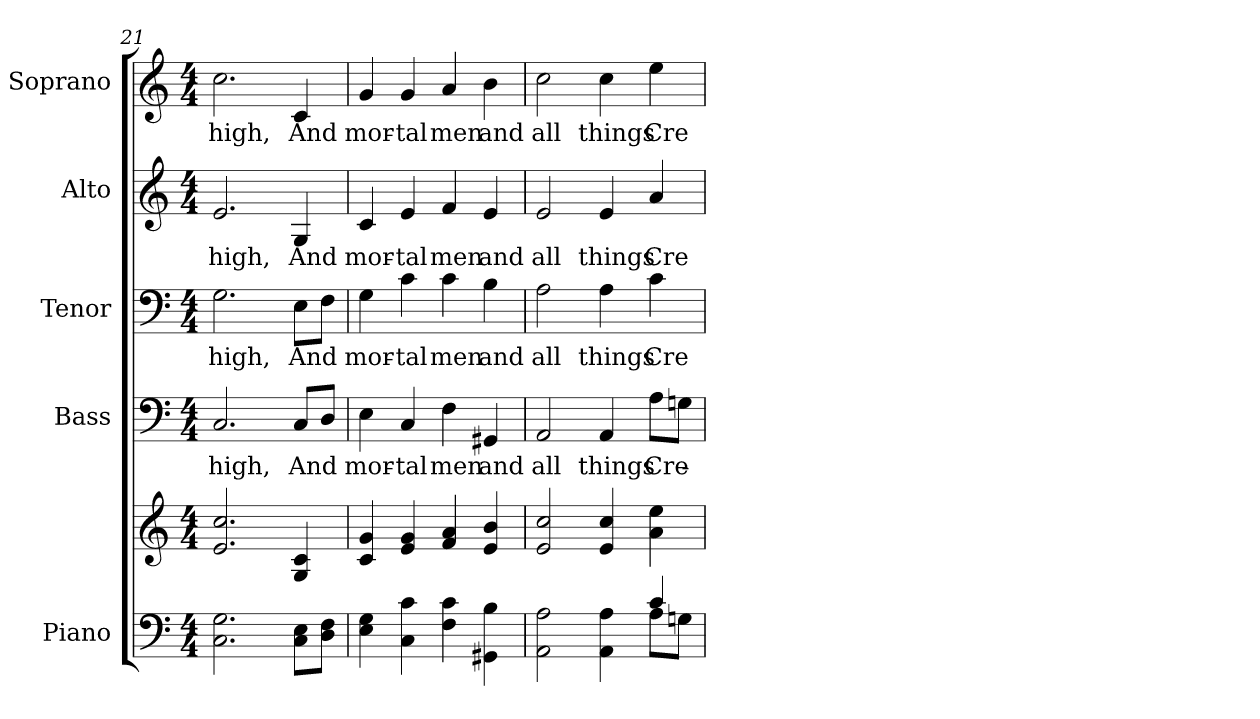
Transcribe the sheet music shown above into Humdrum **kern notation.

**kern	**kern	**kern	**text	**kern	**text	**kern	**text	**kern	**text
*part5	*part5	*part4	*part4	*part3	*part3	*part2	*part2	*part1	*part1
*staff6	*staff5	*staff4	*staff4	*staff3	*staff3	*staff2	*staff2	*staff1	*staff1
*I"Piano	*	*I"Bass	*	*I"Tenor	*	*I"Alto	*	*I"Soprano	*
*I'Pno.	*	*I'B.	*	*I'T.	*	*I'A.	*	*I'S.	*
*clefF4	*clefG2	*clefF4	*	*clefF4	*	*clefG2	*	*clefG2	*
*k[]	*k[]	*k[]	*	*k[]	*	*k[]	*	*k[]	*
*C:	*C:	*C:	*	*C:	*	*C:	*	*C:	*
*M4/4	*M4/4	*M4/4	*	*M4/4	*	*M4/4	*	*M4/4	*
=21	=21	=21	=21	=21	=21	=21	=21	=21	=21
!	!	!	!LO:LY:b:color=#000000	!	!	!	!	!	!
!	!	!	!	!	!LO:LY:b:color=#000000	!	!	!	!
!	!	!	!	!	!	!	!LO:LY:b:color=#000000	!	!
!	!	!	!	!	!	!	!	!	!LO:LY:b:color=#000000
2.Ci\ 2.Gi	2.ei/ 2.cci	2.Ci/	high,	2.Gi\	high,	2.ei/	high,	2.cci\	high,
!	!	!	!LO:LY:b:color=#000000	!	!	!	!	!	!
!	!	!	!	!	!LO:LY:b:color=#000000	!	!	!	!
!	!	!	!	!	!	!	!LO:LY:b:color=#000000	!	!
!	!	!	!	!	!	!	!	!	!LO:LY:b:color=#000000
8Ci\ 8EiL	4Gi/ 4ci	8Ci/L	And	8Ei\L	And	4Gi/	And	4ci/	And
8Di\ 8FiJ	.	8Di/J	.	8Fi\J	.	.	.	.	.
!!LO:PB:g=z
=22	=22	=22	=22	=22	=22	=22	=22	=22	=22
!	!	!	!LO:LY:b:color=#000000	!	!	!	!	!	!
!	!	!	!	!	!LO:LY:b:color=#000000	!	!	!	!
!	!	!	!	!	!	!	!LO:LY:b:color=#000000	!	!
!	!	!	!	!	!	!	!	!	!LO:LY:b:color=#000000
4Ei\ 4Gi	4ci/ 4gi	4Ei\	mor-	4Gi\	mor-	4ci/	mor-	4gi/	mor-
!	!	!	!LO:LY:b:color=#000000	!	!	!	!	!	!
!	!	!	!	!	!LO:LY:b:color=#000000	!	!	!	!
!	!	!	!	!	!	!	!LO:LY:b:color=#000000	!	!
!	!	!	!	!	!	!	!	!	!LO:LY:b:color=#000000
4Ci\ 4ci	4ei/ 4gi	4Ci/	-tal	4ci\	-tal	4ei/	-tal	4gi/	-tal
!	!	!	!LO:LY:b:color=#000000	!	!	!	!	!	!
!	!	!	!	!	!LO:LY:b:color=#000000	!	!	!	!
!	!	!	!	!	!	!	!LO:LY:b:color=#000000	!	!
!	!	!	!	!	!	!	!	!	!LO:LY:b:color=#000000
4Fi\ 4ci	4fi/ 4ai	4Fi\	men	4ci\	men	4fi/	men	4ai/	men
!	!	!	!LO:LY:b:color=#000000	!	!	!	!	!	!
!	!	!	!	!	!LO:LY:b:color=#000000	!	!	!	!
!	!	!	!	!	!	!	!LO:LY:b:color=#000000	!	!
!	!	!	!	!	!	!	!	!	!LO:LY:b:color=#000000
4GG#Xi\ 4Bi	4ei/ 4bi	4GG#Xi/	and	4Bi\	and	4ei/	and	4bi\	and
=23	=23	=23	=23	=23	=23	=23	=23	=23	=23
*^	*	*	*	*	*	*	*	*	*
!	!	!	!	!LO:LY:b:color=#000000	!	!	!	!	!	!
!	!	!	!	!	!	!LO:LY:b:color=#000000	!	!	!	!
!	!	!	!	!	!	!	!	!LO:LY:b:color=#000000	!	!
!	!	!	!	!	!	!	!	!	!	!LO:LY:b:color=#000000
2AAi\ 2Ai	2ryy	2ei/ 2cci	2AAi/	all	2Ai\	all	2ei/	all	2cci\	all
!	!	!	!	!LO:LY:b:color=#000000	!	!	!	!	!	!
!	!	!	!	!	!	!LO:LY:b:color=#000000	!	!	!	!
!	!	!	!	!	!	!	!	!LO:LY:b:color=#000000	!	!
!	!	!	!	!	!	!	!	!	!	!LO:LY:b:color=#000000
4AAi\ 4Ai	4ryy	4ei/ 4cci	4AAi/	things	4Ai\	things	4ei/	things	4cci\	things
!	!	!	!	!LO:LY:b:color=#000000	!	!	!	!	!	!
!	!	!	!	!	!	!LO:LY:b:color=#000000	!	!	!	!
!	!	!	!	!	!	!	!	!LO:LY:b:color=#000000	!	!
!	!	!	!	!	!	!	!	!	!	!LO:LY:b:color=#000000
4ci/	8Ai\L	4ai\ 4eei	8Ai\L	Cre-	4ci\	Cre-	4ai/	Cre-	4eei\	Cre-
.	8Gni\J	.	8Gni\J	.	.	.	.	.	.	.
*v	*v	*	*	*	*	*	*	*	*	*
=	=	=	=	=	=	=	=	=	=
*-	*-	*-	*-	*-	*-	*-	*-	*-	*-
